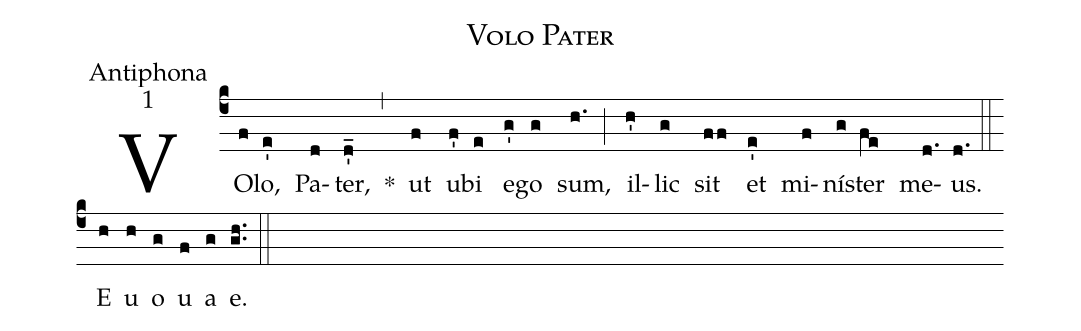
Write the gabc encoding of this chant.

name:Volo Pater;
office-part:Antiphona;
mode:1;
%%
(c4) VO(f)lo,(e') Pa(d)ter,(d'_) *(,) ut(f) u(f')bi(e) e(g')go(g) sum,(h.) (;) il(h')lic(g) sit(ff) et(e') mi(f)ní(g)ster(fe) me(d.)us.(d.) (::) <eu>E(h) u(h) o(g) u(f) a(g) e.</eu>(gh..) (::)
